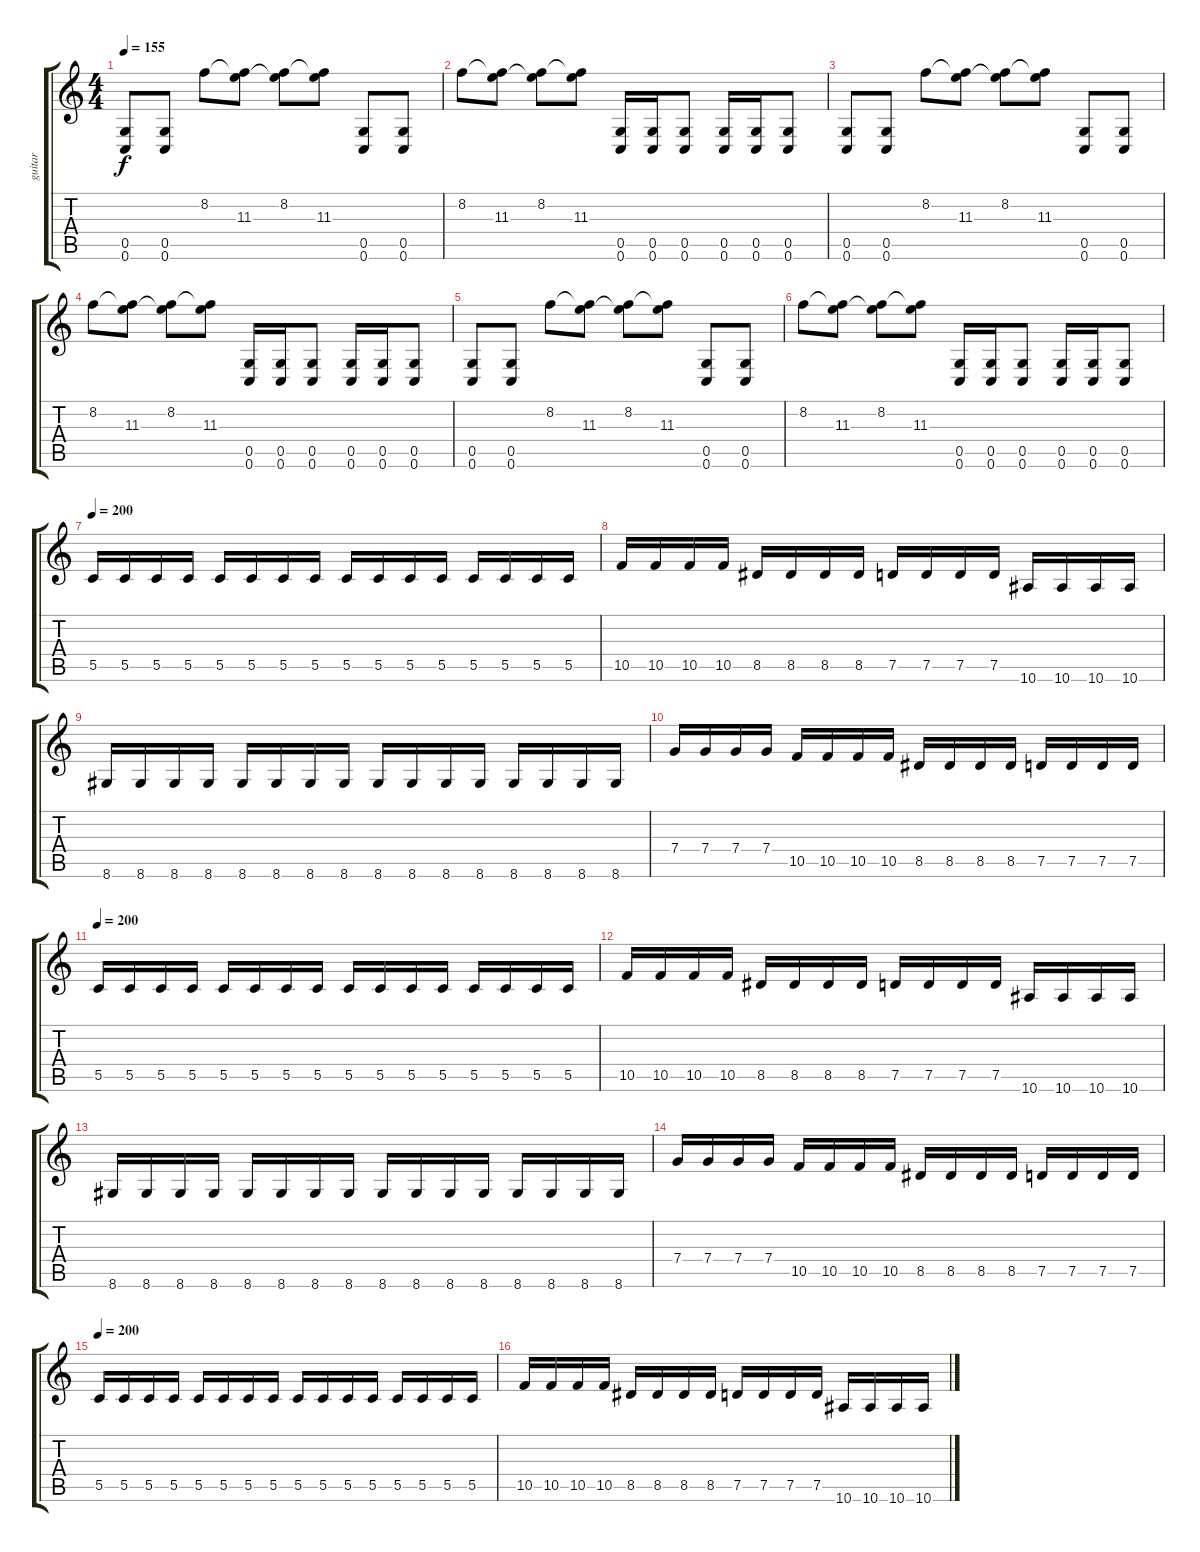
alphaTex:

\track ("guitar" "guitar") {instrument distortionguitar}
\staff {score tabs}
\tuning (D4 A3 F3 C3 G2 C2) {hide}
\ts (4 4)
\tempo 155
\clef g2
\ks c
(0.5 0.6).8{dy f} (0.5 0.6).8 8.2.8 (8.2{t} 11.3).8 (8.2 11.3{t}).8 (8.2{t} 11.3).8 (0.5 0.6).8 (0.5 0.6).8 |
8.2.8 (8.2{t} 11.3).8 (8.2 11.3{t}).8 (8.2{t} 11.3).8 (0.5 0.6).16 (0.5 0.6).16 (0.5 0.6).8 (0.5 0.6).16 (0.5 0.6).16 (0.5 0.6).8 |
(0.5 0.6).8 (0.5 0.6).8 8.2.8 (8.2{t} 11.3).8 (8.2 11.3{t}).8 (8.2{t} 11.3).8 (0.5 0.6).8 (0.5 0.6).8 |
8.2.8 (8.2{t} 11.3).8 (8.2 11.3{t}).8 (8.2{t} 11.3).8 (0.5 0.6).16 (0.5 0.6).16 (0.5 0.6).8 (0.5 0.6).16 (0.5 0.6).16 (0.5 0.6).8 |
(0.5 0.6).8 (0.5 0.6).8 8.2.8 (8.2{t} 11.3).8 (8.2 11.3{t}).8 (8.2{t} 11.3).8 (0.5 0.6).8 (0.5 0.6).8 |
8.2.8 (8.2{t} 11.3).8 (8.2 11.3{t}).8 (8.2{t} 11.3).8 (0.5 0.6).16 (0.5 0.6).16 (0.5 0.6).8 (0.5 0.6).16 (0.5 0.6).16 (0.5 0.6).8 |
\tempo 200
5.5.16 5.5.16 5.5.16 5.5.16 5.5.16 5.5.16 5.5.16 5.5.16 5.5.16 5.5.16 5.5.16 5.5.16 5.5.16 5.5.16 5.5.16 5.5.16 |
10.5.16 10.5.16 10.5.16 10.5.16 8.5.16 8.5.16 8.5.16 8.5.16 7.5.16 7.5.16 7.5.16 7.5.16 10.6.16 10.6.16 10.6.16 10.6.16 |
8.6.16 8.6.16 8.6.16 8.6.16 8.6.16 8.6.16 8.6.16 8.6.16 8.6.16 8.6.16 8.6.16 8.6.16 8.6.16 8.6.16 8.6.16 8.6.16 |
7.4.16 7.4.16 7.4.16 7.4.16 10.5.16 10.5.16 10.5.16 10.5.16 8.5.16 8.5.16 8.5.16 8.5.16 7.5.16 7.5.16 7.5.16 7.5.16 |
\tempo 200
5.5.16 5.5.16 5.5.16 5.5.16 5.5.16 5.5.16 5.5.16 5.5.16 5.5.16 5.5.16 5.5.16 5.5.16 5.5.16 5.5.16 5.5.16 5.5.16 |
10.5.16 10.5.16 10.5.16 10.5.16 8.5.16 8.5.16 8.5.16 8.5.16 7.5.16 7.5.16 7.5.16 7.5.16 10.6.16 10.6.16 10.6.16 10.6.16 |
8.6.16 8.6.16 8.6.16 8.6.16 8.6.16 8.6.16 8.6.16 8.6.16 8.6.16 8.6.16 8.6.16 8.6.16 8.6.16 8.6.16 8.6.16 8.6.16 |
7.4.16 7.4.16 7.4.16 7.4.16 10.5.16 10.5.16 10.5.16 10.5.16 8.5.16 8.5.16 8.5.16 8.5.16 7.5.16 7.5.16 7.5.16 7.5.16 |
\tempo 200
5.5.16 5.5.16 5.5.16 5.5.16 5.5.16 5.5.16 5.5.16 5.5.16 5.5.16 5.5.16 5.5.16 5.5.16 5.5.16 5.5.16 5.5.16 5.5.16 |
10.5.16 10.5.16 10.5.16 10.5.16 8.5.16 8.5.16 8.5.16 8.5.16 7.5.16 7.5.16 7.5.16 7.5.16 10.6.16 10.6.16 10.6.16 10.6.16
